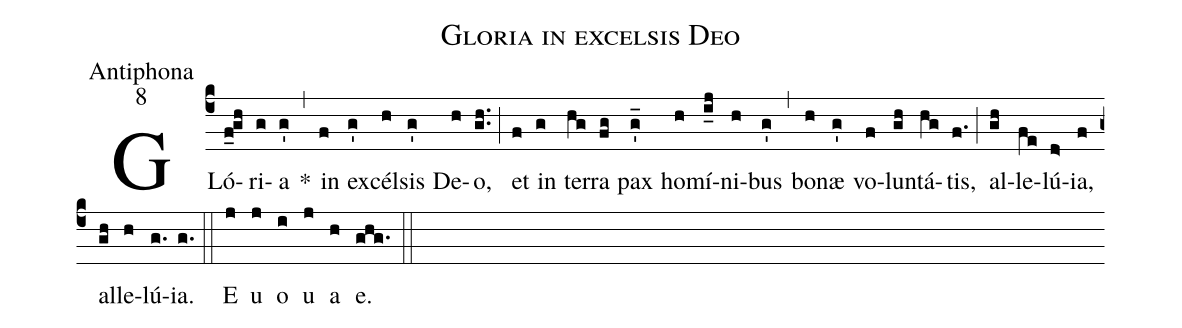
name:Gloria in excelsis Deo;
office-part:Antiphona;
mode:8;
%%
(c4) GLó(f_0gh)ri(g)a(g') *(,) in(f) ex(g')cél(h)sis(g') De(h)o,(gh..) (;) et(f) in(g) ter(hg)ra(fg) pax(g'_) ho(h)mí(i_j)ni(h)bus(g') (,) bo(h)næ(g') vo(f)lun(gh)tá(hg)tis,(f.) (;) al(gh)le(fe)lú(d>)ia,(f) al(gh)le(h)lú(g.)ia.(g.) (::) E(j) u(j) o(i) u(j) a(h) e.(ghg.) (::)
